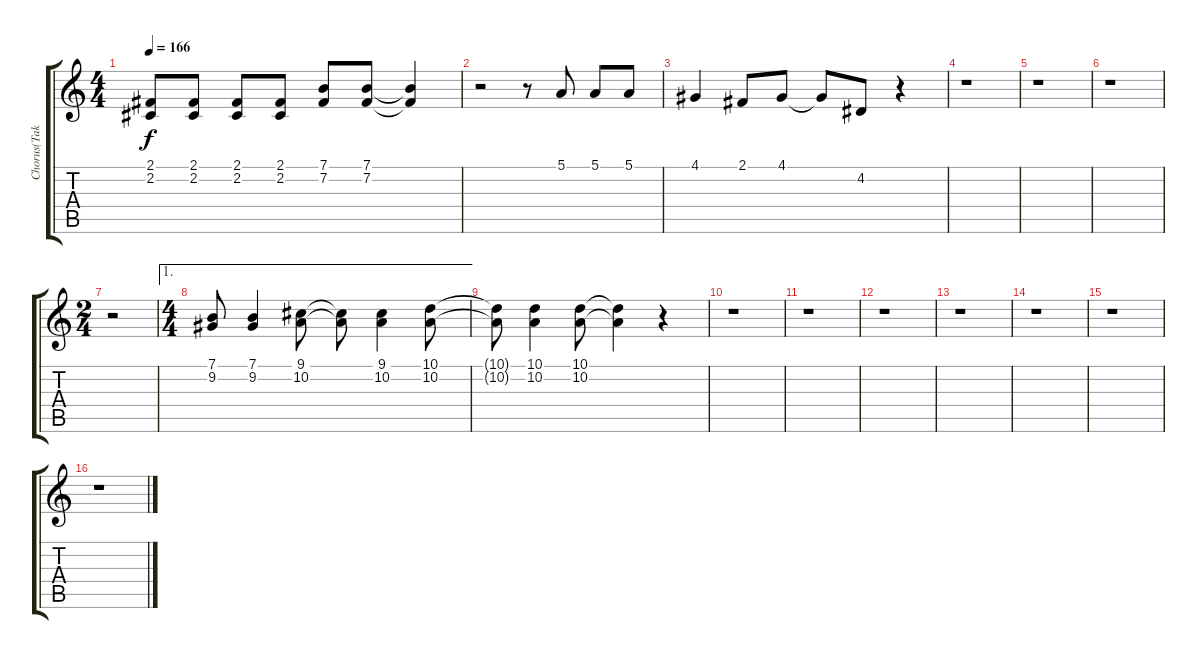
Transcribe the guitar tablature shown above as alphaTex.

\track ("Chorus(Takuro)" "Chorus(Tak") {instrument violin}
\staff {score tabs}
\tuning (E4 B3 G3 D3 A2 E2) {hide}
\ts (4 4)
\tempo 166
\clef g2
\ks c
(2.1 2.2).8{dy f} (2.1 2.2).8 (2.1 2.2).8 (2.1 2.2).8 (7.1 7.2).8 (7.1 7.2).8 (7.1{t} 7.2{t}).4 |
r.2 r.8 5.1.8 5.1.8 5.1.8 |
4.1.4 2.1.8 4.1.8 4.1{t}.8 4.2.8 r.4 |
r.1 |
r.1 |
r.1 |
\ts (2 4)
r.2 |
\ae 1
\ts (4 4)
(7.1 9.2).8 (7.1 9.2).4 (9.1 10.2).8 (9.1{t} 10.2{t}).8 (9.1 10.2).4 (10.1 10.2).8 |
(10.1{t} 10.2{t}).8 (10.1 10.2).4 (10.1 10.2).8 (10.1{t} 10.2{t}).4 r.4 |
r.1 |
r.1 |
r.1 |
r.1 |
r.1 |
r.1 |
r.1
